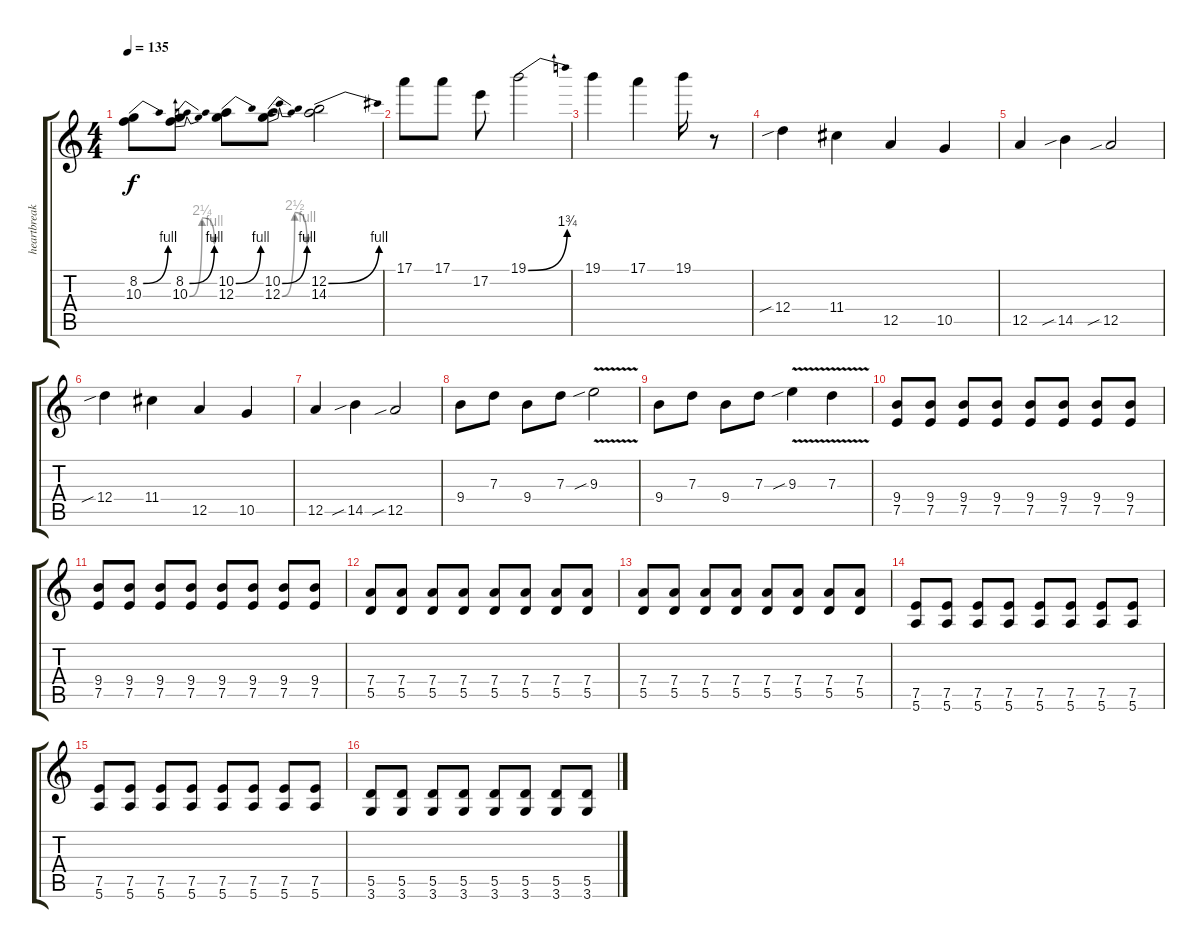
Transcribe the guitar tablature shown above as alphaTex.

\track ("heartbreak beat" "heartbreak") {instrument overdrivenguitar}
\staff {score tabs}
\tuning (E4 B3 G3 D3 A2 E2) {hide}
\ts (4 4)
\tempo 135
\clef g2
\ks c
(8.2{be (bend 0 0 60 4)} 10.3).8{dy f} (8.2{be (bend 0 0 60 4)} 10.3{be (bendrelease 0 0 23 9 23 9 60 4)}).8 (10.2{be (bend 0 0 60 4)} 12.3).8 (10.2{be (bend 0 0 60 4)} 12.3{be (bendrelease 0 0 24 10 24 10 60 4)}).8 (12.2{be (bend 0 0 60 4)} 14.3).2 |
17.1.8 17.1.8 17.2.8 19.1{be (bend 0 0 60 7)}.2 |
19.1.4 17.1.4 19.1.16 r.8 |
12.4{sib}.4 11.4.4 12.5.4 10.5.4 |
12.5.4 14.5{sib}.4 12.5{sib}.2 |
12.4{sib}.4 11.4.4 12.5.4 10.5.4 |
12.5.4 14.5{sib}.4 12.5{sib}.2 |
9.4.8 7.3.8 9.4.8 7.3.8 9.3{v sib}.2 |
9.4.8 7.3.8 9.4.8 7.3.8 9.3{v sib}.4 7.3{v}.4 |
(9.4 7.5).8 (9.4 7.5).8 (9.4 7.5).8 (9.4 7.5).8 (9.4 7.5).8 (9.4 7.5).8 (9.4 7.5).8 (9.4 7.5).8 |
(9.4 7.5).8 (9.4 7.5).8 (9.4 7.5).8 (9.4 7.5).8 (9.4 7.5).8 (9.4 7.5).8 (9.4 7.5).8 (9.4 7.5).8 |
(7.4 5.5).8 (7.4 5.5).8 (7.4 5.5).8 (7.4 5.5).8 (7.4 5.5).8 (7.4 5.5).8 (7.4 5.5).8 (7.4 5.5).8 |
(7.4 5.5).8 (7.4 5.5).8 (7.4 5.5).8 (7.4 5.5).8 (7.4 5.5).8 (7.4 5.5).8 (7.4 5.5).8 (7.4 5.5).8 |
(7.5 5.6).8 (7.5 5.6).8 (7.5 5.6).8 (7.5 5.6).8 (7.5 5.6).8 (7.5 5.6).8 (7.5 5.6).8 (7.5 5.6).8 |
(7.5 5.6).8 (7.5 5.6).8 (7.5 5.6).8 (7.5 5.6).8 (7.5 5.6).8 (7.5 5.6).8 (7.5 5.6).8 (7.5 5.6).8 |
(5.5 3.6).8 (5.5 3.6).8 (5.5 3.6).8 (5.5 3.6).8 (5.5 3.6).8 (5.5 3.6).8 (5.5 3.6).8 (5.5 3.6).8
